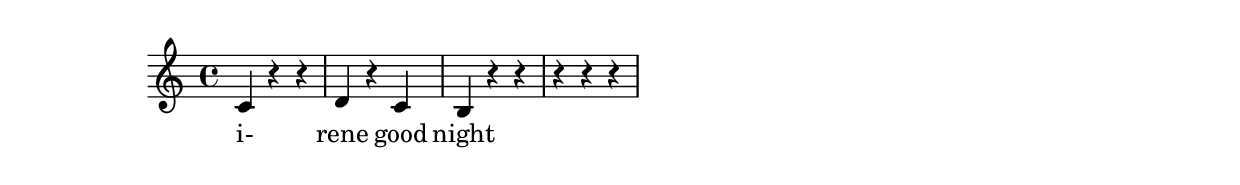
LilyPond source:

#(ly:set-option 'midi-extension "mid")
\version "2.12.3"
\include "english.ly"
\header{


}
%{

%}
melody = {
\clef treble
\key c \major
\cadenzaOn


  c'4 r4 r4 \bar "|"  d'4 r4 c'4 \bar "|"  b4 r4 r4 \bar "|"  r4 r4 r4 \bar "|"  
 
}


text = \lyricmode {
i- rene good night 
}

\score{

<<
\new Voice = "one" {
\melody
}
\new Lyrics \lyricsto "one" \text
>>
\layout {
\context {
\Score
}
}
\midi {
\context {
\Score
tempoWholesPerMinute = #(ly:make-moment 200 4)
}
}
}